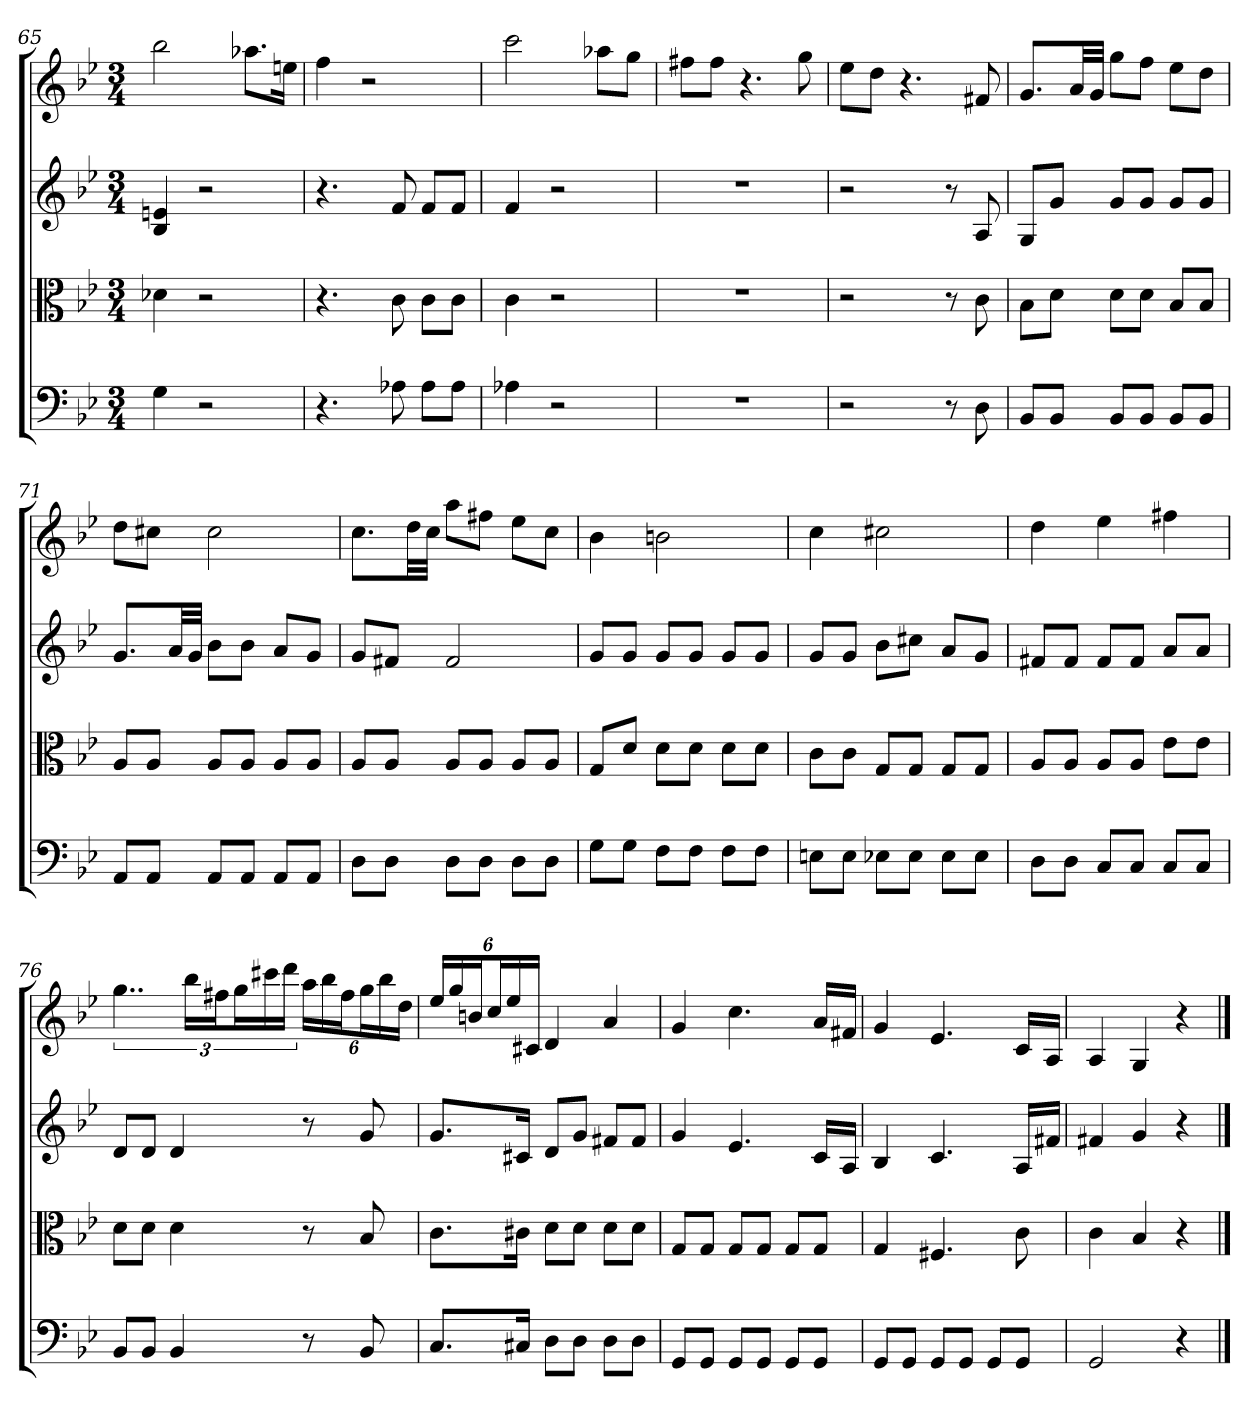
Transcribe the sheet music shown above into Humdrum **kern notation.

**kern	**kern	**kern	**kern
*part4	*part3	*part2	*part1
*staff4	*staff3	*staff2	*staff1
*clefF4	*clefC3	*	*
*k[b-e-]	*k[b-e-]	*k[b-e-]	*k[b-e-]
*g:	*g:	*g:	*g:
*M3/4	*M3/4	*M3/4	*M3/4
=65	=65	=65	=65
4G	4d-X	4B- 4en	2bb-
2r	2r	2r	.
.	.	.	8.aa-XL
.	.	.	16eenJk
=66	=66	=66	=66
4.r	4.r	4.r	4ff
.	.	.	2r
8A-X	8c	8f	.
8A-\L	8c\L	8fL	.
8A-\J	8c\J	8fJ	.
=67	=67	=67	=67
4A-X	4c	4f	2ccc
2r	2r	2r	.
.	.	.	8aa-XL
.	.	.	8ggJ
=68	=68	=68	=68
2.r	2.r	2.r	8ff#XL
.	.	.	8ff#J
.	.	.	4.r
.	.	.	8gg
=69	=69	=69	=69
2r	2r	2r	8ee-L
.	.	.	8ddJ
.	.	.	4.r
8r	8r	8r	.
8D	8c	8A	8f#X
=70	=70	=70	=70
8BB-/L	8B-\L	8GL	8.gL
8BB-/J	8d\J	8gJ	.
.	.	.	32aLL
.	.	.	32gJJJ
8BB-/L	8d\L	8gL	8ggL
8BB-/J	8d\J	8gJ	8ffJ
8BB-/L	8B-/L	8gL	8ee-L
8BB-/J	8B-/J	8gJ	8ddJ
=71	=71	=71	=71
8AA/L	8A/L	8.gL	8ddL
8AA/J	8A/J	.	8cc#XJ
.	.	32aLL	.
.	.	32gJJJ	.
8AA/L	8A/L	8b-L	2cc#
8AA/J	8A/J	8b-J	.
8AA/L	8A/L	8aL	.
8AA/J	8A/J	8gJ	.
=72	=72	=72	=72
8D\L	8A/L	8gL	8.ccL
8D\J	8A/J	8f#XJ	.
.	.	.	32ddLL
.	.	.	32ccJJJ
8D\L	8A/L	2f#	8aaL
8D\J	8A/J	.	8ff#XJ
8D\L	8A/L	.	8ee-L
8D\J	8A/J	.	8ccJ
=73	=73	=73	=73
8G\L	8G/L	8gL	4b-
8G\J	8d/J	8gJ	.
8F\L	8d\L	8gL	2bn
8F\J	8d\J	8gJ	.
8F\L	8d\L	8gL	.
8F\J	8d\J	8gJ	.
=74	=74	=74	=74
8En\L	8c\L	8gL	4cc
8E\J	8c\J	8gJ	.
8E-X\L	8G/L	8b-L	2cc#X
8E-\J	8G/J	8cc#XJ	.
8E-\L	8G/L	8aL	.
8E-\J	8G/J	8gJ	.
=75	=75	=75	=75
8D\L	8A/L	8f#XL	4dd
8D\J	8A/J	8f#J	.
8C/L	8A/L	8f#L	4ee-
8C/J	8A/J	8f#J	.
8C/L	8e-\L	8aL	4ff#X
8C/J	8e-\J	8aJ	.
=76	=76	=76	=76
8BB-/L	8d\L	8dL	6..gg
8BB-/J	8d\J	8dJ	.
4BB-	4d	4d	.
.	.	.	24bb-LL
.	.	.	24ff#XJ
.	.	.	24ggL
.	.	.	24ccc#X
.	.	.	24dddJJ
8r	8r	8r	24aaLL
.	.	.	24bb-
.	.	.	24ff#J
8BB-	8B-	8g	24ggL
.	.	.	24bb-
.	.	.	24ddJJ
=77	=77	=77	=77
8.C/L	8.c\L	8.gL	24ee-LL
.	.	.	24gg
.	.	.	24bnJ
.	.	.	24ccL
.	.	.	24ee-
16C#X/Jk	16c#X\Jk	16c#XJk	.
.	.	.	24c#XJJ
8D\L	8d\L	8dL	4d
8D\J	8d\J	8gJ	.
8D\L	8d\L	8f#XL	4a
8D\J	8d\J	8f#J	.
=78	=78	=78	=78
8GG/L	8G/L	4g	4g
8GG/J	8G/J	.	.
8GG/L	8G/L	4.e-	4.cc
8GG/J	8G/J	.	.
8GG/L	8G/L	.	.
8GG/J	8G/J	16cLL	16aLL
.	.	16AJJ	16f#XJJ
=79	=79	=79	=79
8GG/L	4G	4B-	4g
8GG/J	.	.	.
8GG/L	4.F#X	4.c	4.e-
8GG/J	.	.	.
8GG/L	.	.	.
8GG/J	8c	16ALL	16cLL
.	.	16f#XJJ	16AJJ
=80	=80	=80	=80
2GG	4c	4f#X	4A
.	4B-	4g	4G
4r	4r	4r	4r
==	==	==	==
*-	*-	*-	*-
